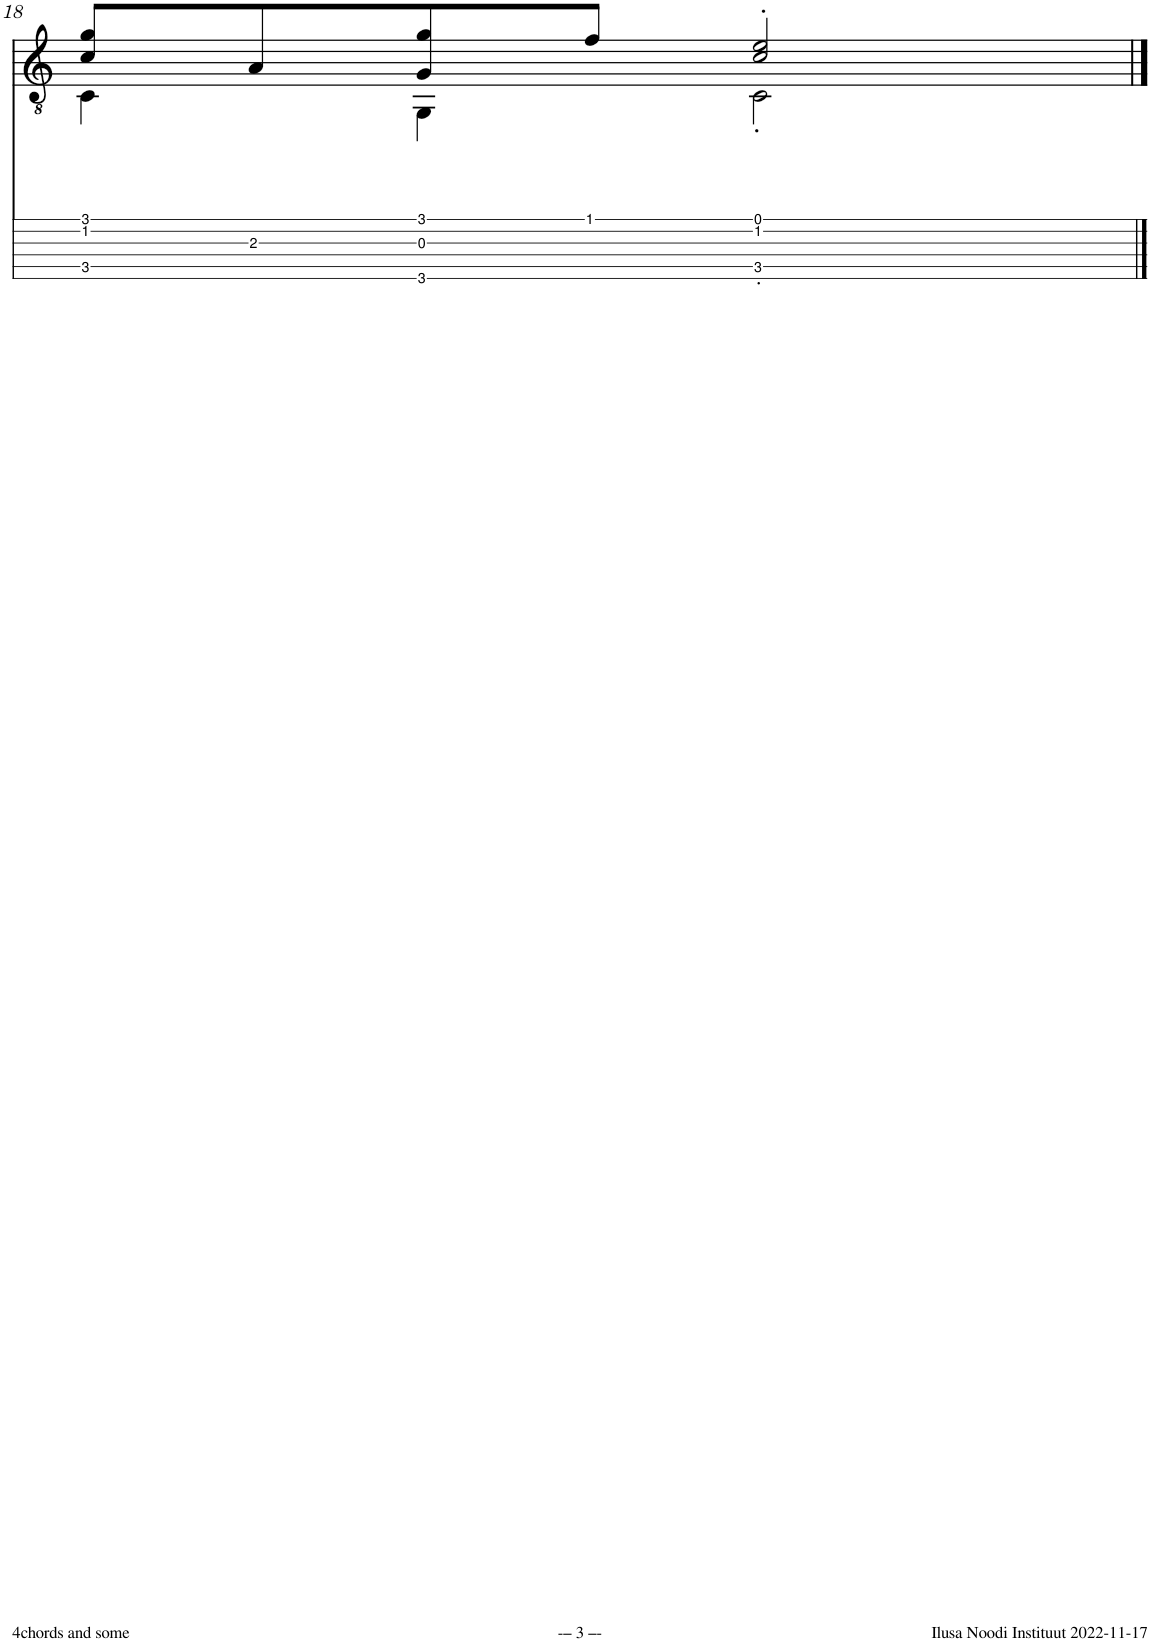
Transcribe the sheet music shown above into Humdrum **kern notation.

**kern	**kern
*part1	*part1
*staff2	*staff1
*I"Guitar	*
!!LO:PB:g=z
*	*clefGv2
*k[]	*k[]
*M4/4	*M4/4
=18	=18
*^	*^
8c\ 8g\L	4C	8c/ 8g/L	4C\
8AJ	.	8A/	.
8G\ 8g\L	4GG	8G/ 8g/	4GG\
8fJ	.	8f/J	.
2c' 2e'	2C'	2c/' 2e/'	2C'\
*v	*v	*	*
*	*v	*v
==	==
*-	*-
